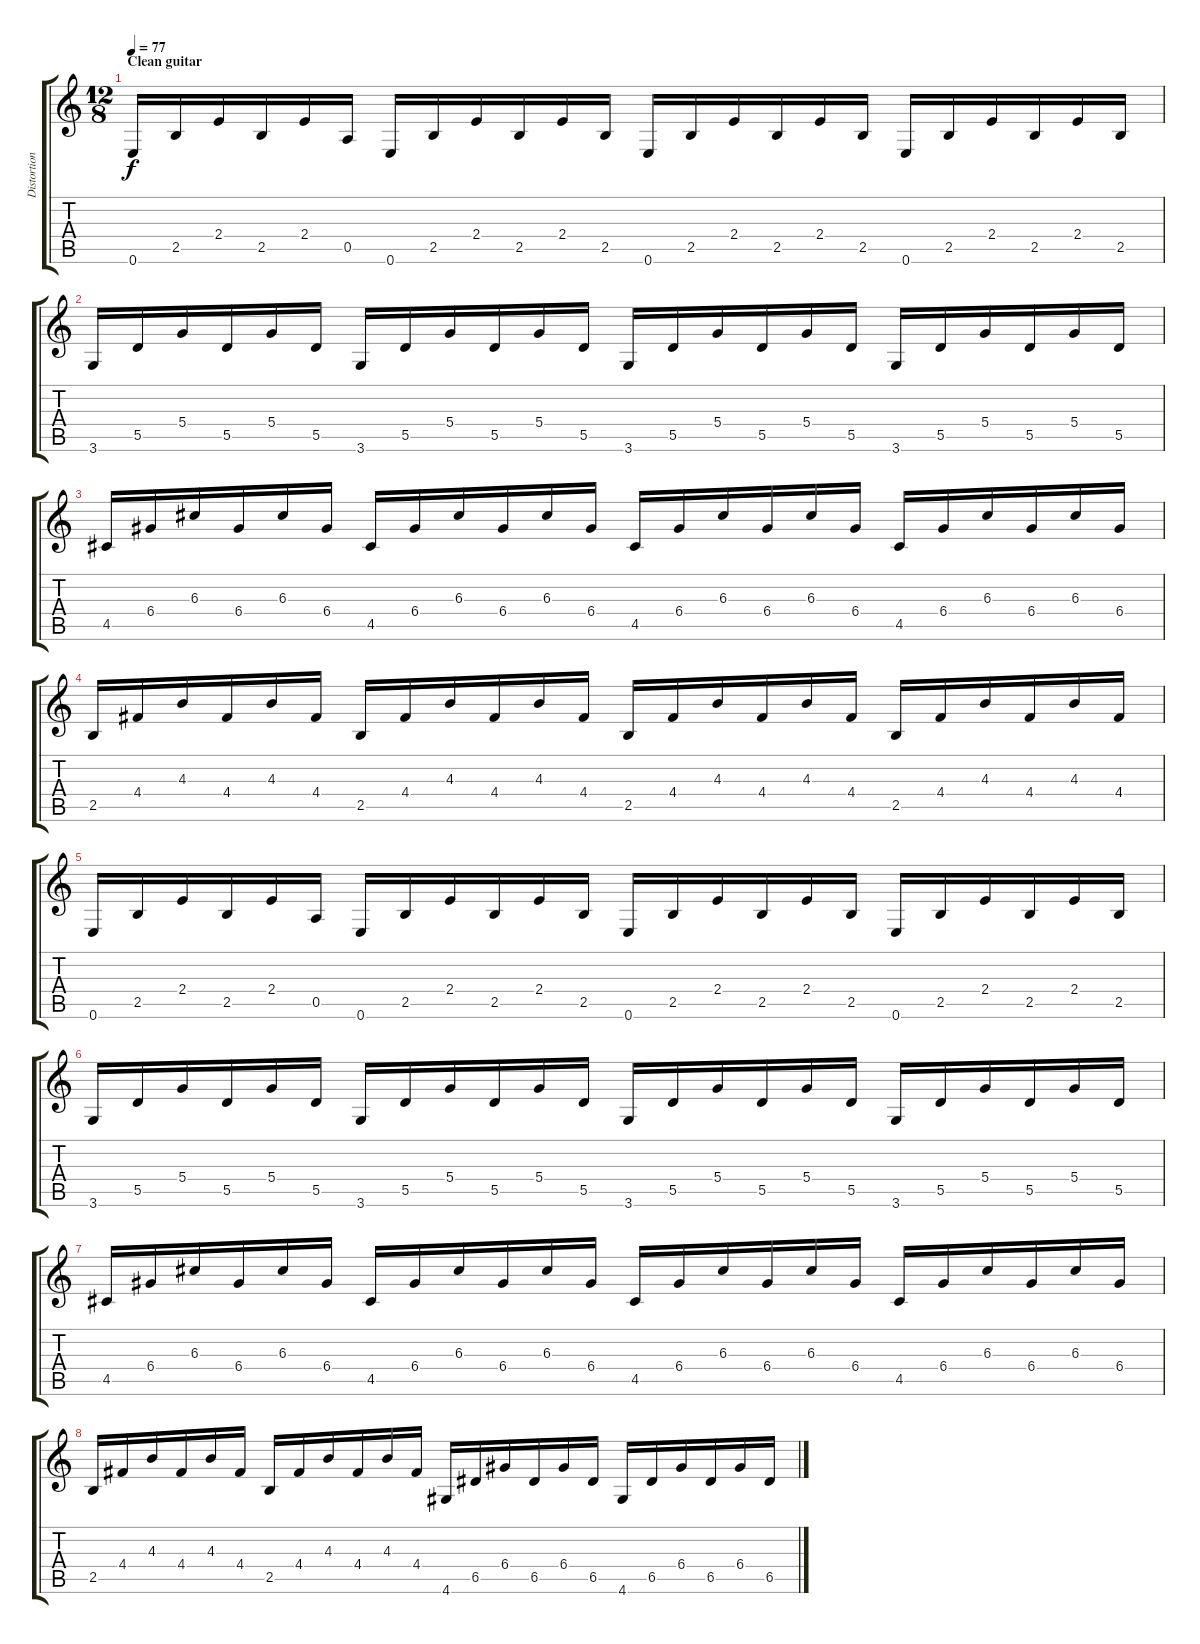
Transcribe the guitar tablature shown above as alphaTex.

\track ("Distortion Guitar 2" "Distortion") {instrument distortionguitar}
\staff {score tabs}
\tuning (E4 B3 G3 D3 A2 E2) {hide}
\ts (12 8)
\section ("" "Clean guitar")
\tempo 77
\clef g2
\ks c
0.6.16{txt "" dy f instrument acousticguitarsteel} 2.5.16 2.4.16 2.5.16 2.4.16 0.5.16 0.6.16 2.5.16 2.4.16 2.5.16 2.4.16 2.5.16 0.6.16 2.5.16 2.4.16 2.5.16 2.4.16 2.5.16 0.6.16 2.5.16 2.4.16 2.5.16 2.4.16 2.5.16 |
3.6.16 5.5.16 5.4.16 5.5.16 5.4.16 5.5.16 3.6.16 5.5.16 5.4.16 5.5.16 5.4.16 5.5.16 3.6.16 5.5.16 5.4.16 5.5.16 5.4.16 5.5.16 3.6.16 5.5.16 5.4.16 5.5.16 5.4.16 5.5.16 |
4.5.16 6.4.16 6.3.16 6.4.16 6.3.16 6.4.16 4.5.16 6.4.16 6.3.16 6.4.16 6.3.16 6.4.16 4.5.16 6.4.16 6.3.16 6.4.16 6.3.16 6.4.16 4.5.16 6.4.16 6.3.16 6.4.16 6.3.16 6.4.16 |
2.5.16 4.4.16 4.3.16 4.4.16 4.3.16 4.4.16 2.5.16 4.4.16 4.3.16 4.4.16 4.3.16 4.4.16 2.5.16 4.4.16 4.3.16 4.4.16 4.3.16 4.4.16 2.5.16 4.4.16 4.3.16 4.4.16 4.3.16 4.4.16 |
0.6.16 2.5.16 2.4.16 2.5.16 2.4.16 0.5.16 0.6.16 2.5.16 2.4.16 2.5.16 2.4.16 2.5.16 0.6.16 2.5.16 2.4.16 2.5.16 2.4.16 2.5.16 0.6.16 2.5.16 2.4.16 2.5.16 2.4.16 2.5.16 |
3.6.16 5.5.16 5.4.16 5.5.16 5.4.16 5.5.16 3.6.16 5.5.16 5.4.16 5.5.16 5.4.16 5.5.16 3.6.16 5.5.16 5.4.16 5.5.16 5.4.16 5.5.16 3.6.16 5.5.16 5.4.16 5.5.16 5.4.16 5.5.16 |
4.5.16 6.4.16 6.3.16 6.4.16 6.3.16 6.4.16 4.5.16 6.4.16 6.3.16 6.4.16 6.3.16 6.4.16 4.5.16 6.4.16 6.3.16 6.4.16 6.3.16 6.4.16 4.5.16 6.4.16 6.3.16 6.4.16 6.3.16 6.4.16 |
2.5.16 4.4.16 4.3.16 4.4.16 4.3.16 4.4.16 2.5.16 4.4.16 4.3.16 4.4.16 4.3.16 4.4.16 4.6.16 6.5.16 6.4.16 6.5.16 6.4.16 6.5.16 4.6.16 6.5.16 6.4.16 6.5.16 6.4.16 6.5.16
